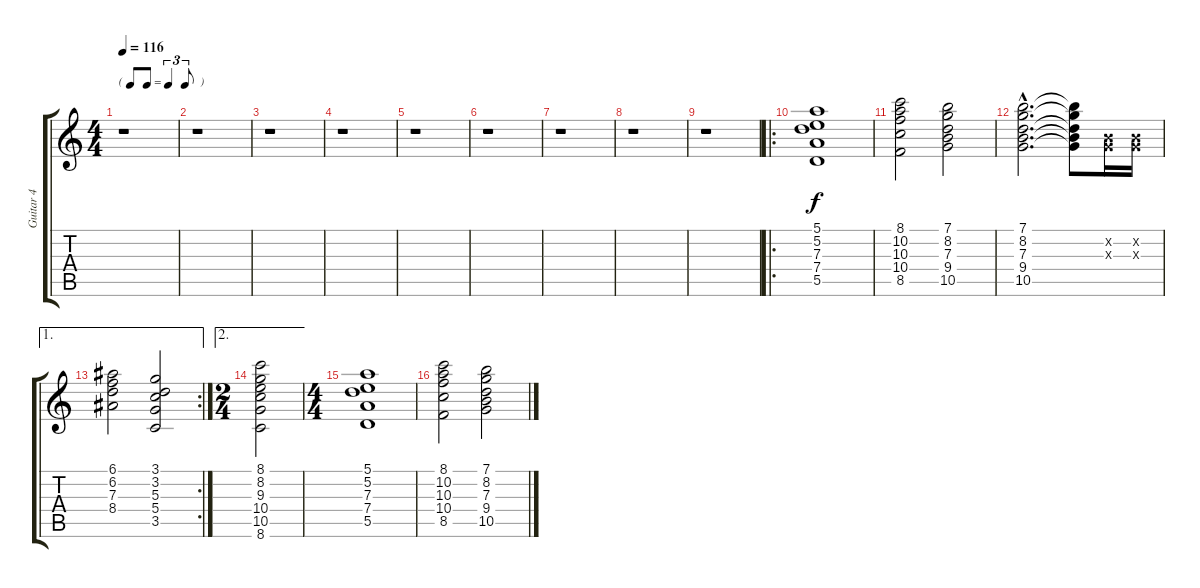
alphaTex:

\track ("Guitar 4" "Guitar 4") {instrument electricguitarclean}
\staff {score tabs}
\tuning (E4 B3 G3 D3 A2 E2) {hide}
\ts (4 4)
\tf triplet8th
\tempo 116
\clef g2
\ks c
r.1{dy f} |
r.1 |
r.1 |
r.1 |
r.1 |
r.1 |
r.1 |
r.1 |
r.1 |
\ro
(5.1 5.2 7.3 7.4 5.5).1 |
(8.1 10.2 10.3 10.4 8.5).2 (7.1 8.2 7.3 9.4 10.5).2 |
(7.1{hac} 8.2{hac} 7.3{hac} 9.4{hac} 10.5{hac}).2{d} (7.1{t} 8.2{t} 7.3{t} 9.4{t} 10.5{t}).8 (0.2{x} 0.3{x}).16 (0.2{x} 0.3{x}).16 |
\ae 1
\rc 2
(6.1 6.2 7.3 8.4).2 (3.1 3.2 5.3 5.4 3.5).2 |
\ae 2
\ts (2 4)
(8.1 8.2 9.3 10.4 10.5 8.6).2 |
\ts (4 4)
(5.1 5.2 7.3 7.4 5.5).1 |
(8.1 10.2 10.3 10.4 8.5).2 (7.1 8.2 7.3 9.4 10.5).2
